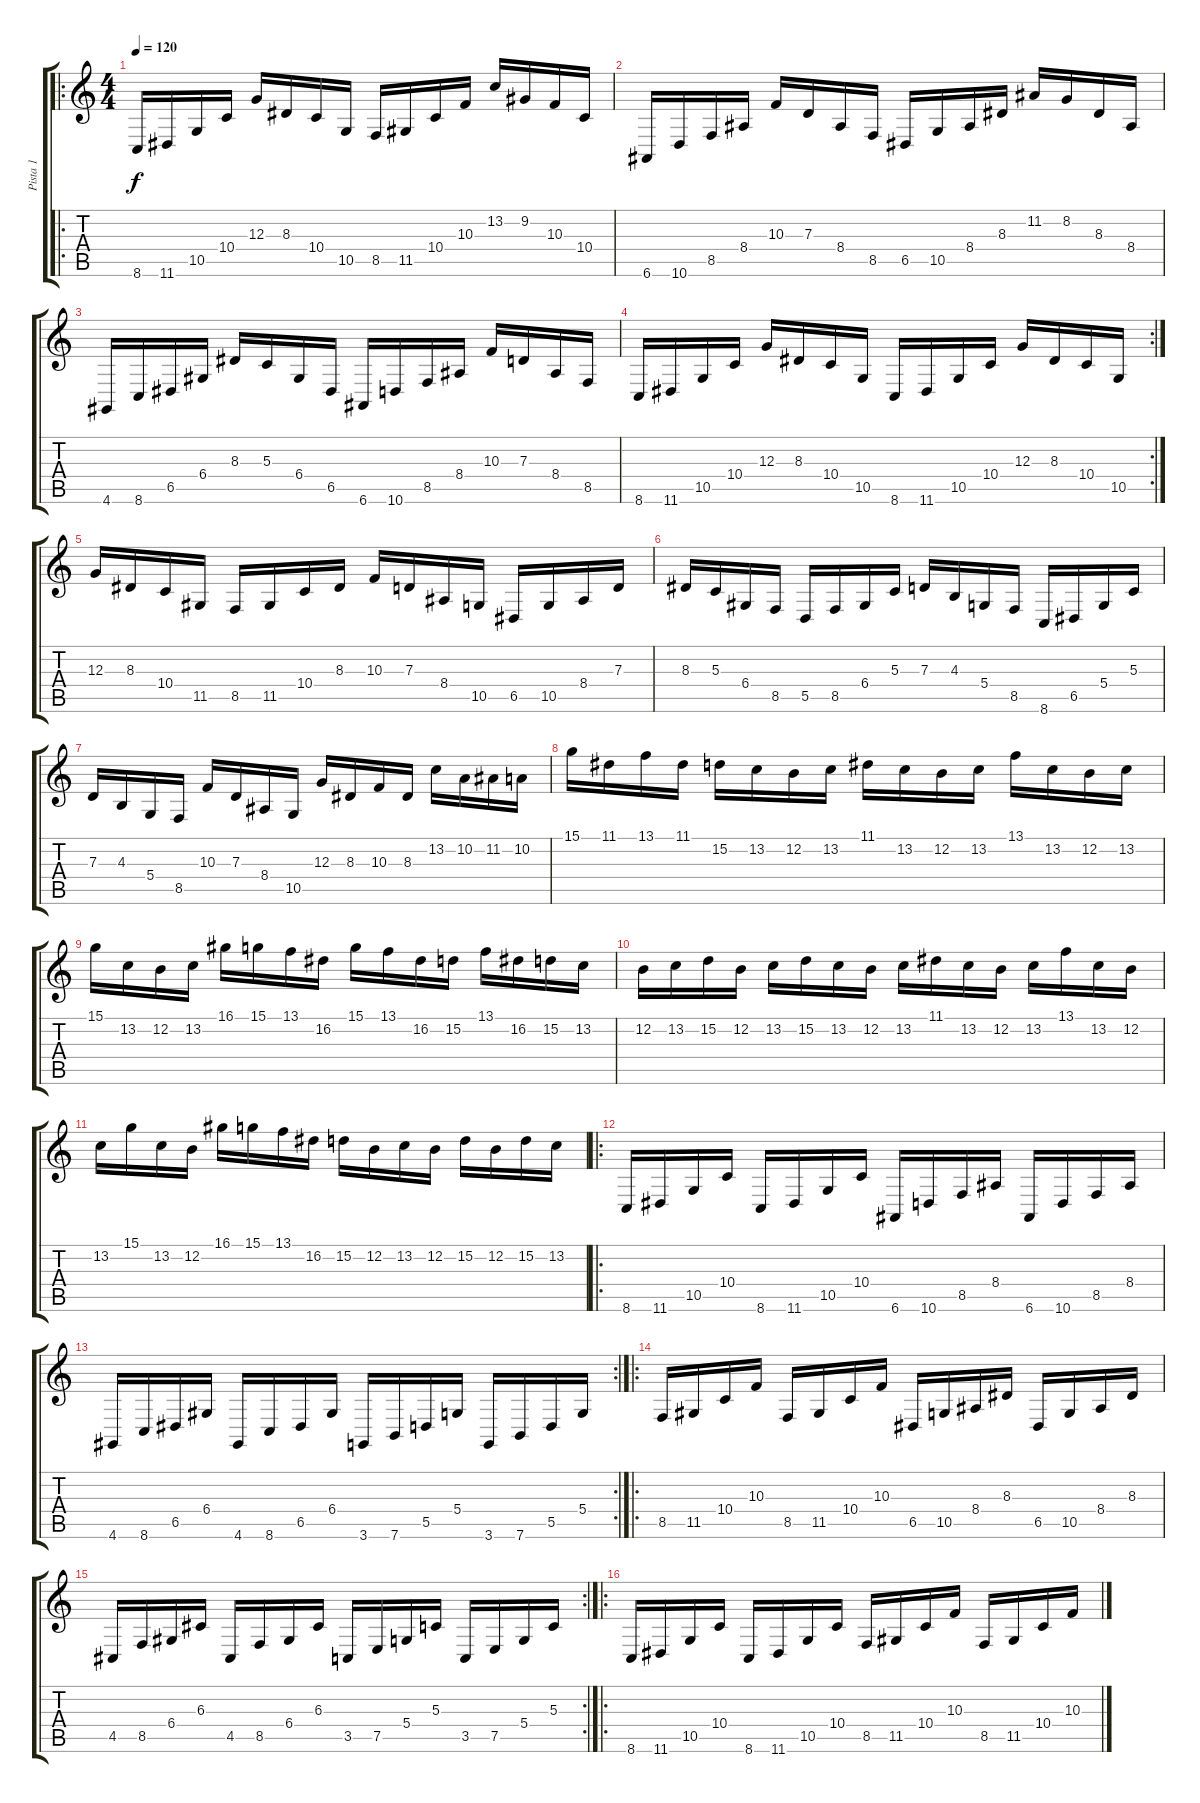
\track ("Pista 1" "Pista 1") {instrument fx5brightness}
\staff {score tabs}
\tuning (E4 B3 G3 D3 A2 E2) {hide}
\ro
\ts (4 4)
\tempo 120
\clef g2
\ks c
8.6.16{dy f instrument fx5brightness} 11.6.16 10.5.16 10.4.16 12.3.16 8.3.16 10.4.16 10.5.16 8.5.16 11.5.16 10.4.16 10.3.16 13.2.16 9.2.16 10.3.16 10.4.16 |
6.6.16 10.6.16 8.5.16 8.4.16 10.3.16 7.3.16 8.4.16 8.5.16 6.5.16 10.5.16 8.4.16 8.3.16 11.2.16 8.2.16 8.3.16 8.4.16 |
4.6.16 8.6.16 6.5.16 6.4.16 8.3.16 5.3.16 6.4.16 6.5.16 6.6.16 10.6.16 8.5.16 8.4.16 10.3.16 7.3.16 8.4.16 8.5.16 |
\rc 2
8.6.16 11.6.16 10.5.16 10.4.16 12.3.16 8.3.16 10.4.16 10.5.16 8.6.16 11.6.16 10.5.16 10.4.16 12.3.16 8.3.16 10.4.16 10.5.16 |
12.3.16 8.3.16 10.4.16 11.5.16 8.5.16 11.5.16 10.4.16 8.3.16 10.3.16 7.3.16 8.4.16 10.5.16 6.5.16 10.5.16 8.4.16 7.3.16 |
8.3.16 5.3.16 6.4.16 8.5.16 5.5.16 8.5.16 6.4.16 5.3.16 7.3.16 4.3.16 5.4.16 8.5.16 8.6.16 6.5.16 5.4.16 5.3.16 |
7.3.16 4.3.16 5.4.16 8.5.16 10.3.16 7.3.16 8.4.16 10.5.16 12.3.16 8.3.16 10.3.16 8.3.16 13.2.16 10.2.16 11.2.16 10.2.16 |
15.1.16 11.1.16 13.1.16 11.1.16 15.2.16 13.2.16 12.2.16 13.2.16 11.1.16 13.2.16 12.2.16 13.2.16 13.1.16 13.2.16 12.2.16 13.2.16 |
15.1.16 13.2.16 12.2.16 13.2.16 16.1.16 15.1.16 13.1.16 16.2.16 15.1.16 13.1.16 16.2.16 15.2.16 13.1.16 16.2.16 15.2.16 13.2.16 |
12.2.16 13.2.16 15.2.16 12.2.16 13.2.16 15.2.16 13.2.16 12.2.16 13.2.16 11.1.16 13.2.16 12.2.16 13.2.16 13.1.16 13.2.16 12.2.16 |
13.2.16 15.1.16 13.2.16 12.2.16 16.1.16 15.1.16 13.1.16 16.2.16 15.2.16 12.2.16 13.2.16 12.2.16 15.2.16 12.2.16 15.2.16 13.2.16 |
\ro
8.6.16 11.6.16 10.5.16 10.4.16 8.6.16 11.6.16 10.5.16 10.4.16 6.6.16 10.6.16 8.5.16 8.4.16 6.6.16 10.6.16 8.5.16 8.4.16 |
\rc 2
4.6.16 8.6.16 6.5.16 6.4.16 4.6.16 8.6.16 6.5.16 6.4.16 3.6.16 7.6.16 5.5.16 5.4.16 3.6.16 7.6.16 5.5.16 5.4.16 |
\ro
8.5.16 11.5.16 10.4.16 10.3.16 8.5.16 11.5.16 10.4.16 10.3.16 6.5.16 10.5.16 8.4.16 8.3.16 6.5.16 10.5.16 8.4.16 8.3.16 |
\rc 2
4.5.16 8.5.16 6.4.16 6.3.16 4.5.16 8.5.16 6.4.16 6.3.16 3.5.16 7.5.16 5.4.16 5.3.16 3.5.16 7.5.16 5.4.16 5.3.16 |
\ro
8.6.16 11.6.16 10.5.16 10.4.16 8.6.16 11.6.16 10.5.16 10.4.16 8.5.16 11.5.16 10.4.16 10.3.16 8.5.16 11.5.16 10.4.16 10.3.16
